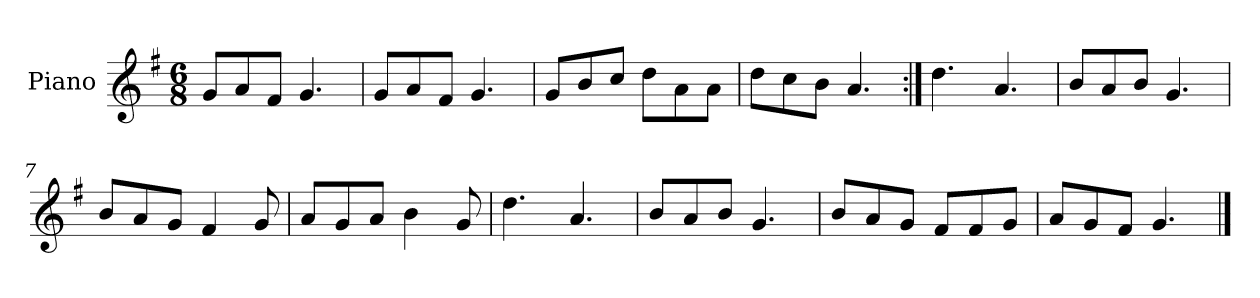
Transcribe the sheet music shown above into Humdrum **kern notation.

**kern
*part1
*staff1
*I"Piano
*I'Pno.
*clefG2
*k[f#]
*M6/8
=1
8g/L
8a/
8f#/J
4.g/
=2
8g/L
8a/
8f#/J
4.g/
=3
8g/L
8b/
8cc/J
8dd\L
8a\
8a\J
=4
8dd\L
8cc\
8b\J
4.a/
=5:|!
4.dd\
4.a/
=6
8b/L
8a/
8b/J
4.g/
=7
8b/L
8a/
8g/J
4f#/
8g/
!!LO:LB:g=z
=8
8a/L
8g/
8a/J
4b\
8g/
=9
4.dd\
4.a/
=10
8b/L
8a/
8b/J
4.g/
=11
8b/L
8a/
8g/J
8f#/L
8f#/
8g/J
=12
8a/L
8g/
8f#/J
4.g/
==
*-
